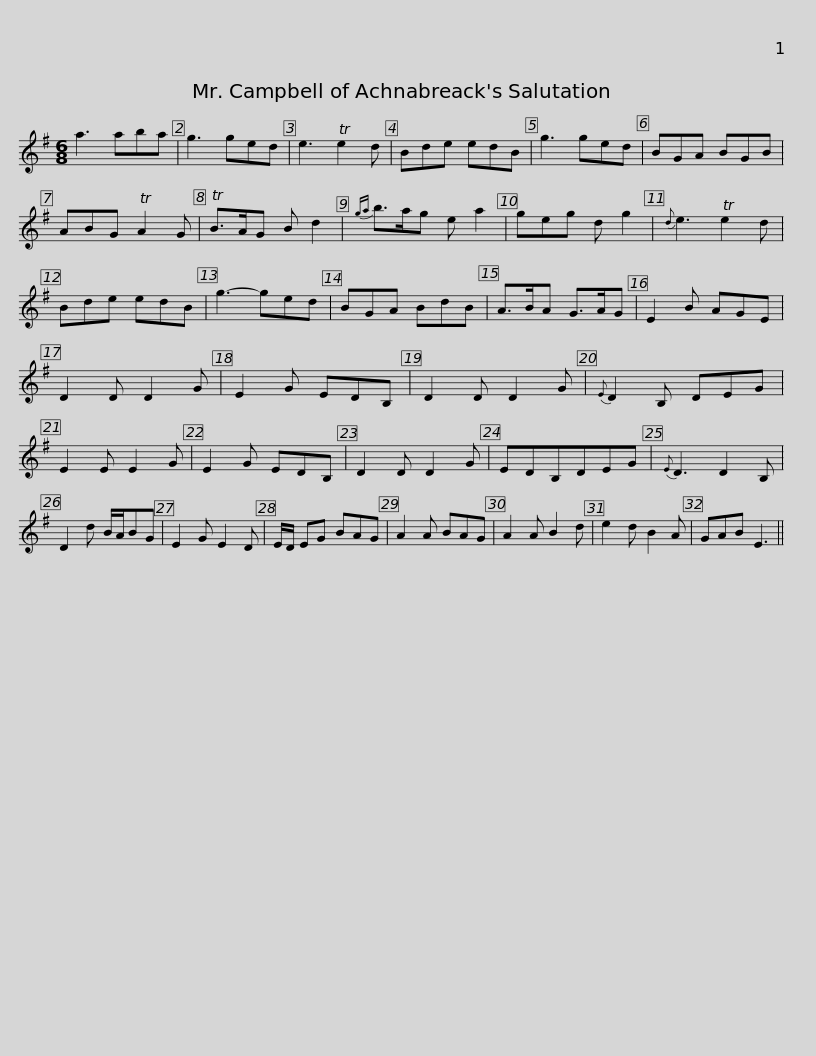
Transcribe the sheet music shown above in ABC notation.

X:1
L:1/8
M:6/8
I:linebreak $
K:Emin
V:1 treble
V:1
 a3 aba | g3 ged | e3 Te2 d | Bde edB | g3 ged | %5
 BGA BGB | ABG TA2 G | TB>AG B d2 |${ga} b>ag e a2 | geg d g2 | %10
{d} e3 Te2 d | Bde edB | g3- ged | BGA BdB | A>BA G>AG | %15
 E2 B AGE |$ D2 D D2 G | E2 G EDB, | D2 D D2 G |{E} D2 B, DEG | %20
 E2 E E2 G | E2 G EDB, | D2 D D2 G | EDB,DEG |${E} D3 D2 B, | %25
 D2 d B/A/BG | E2 G E2 D | E/D/ EG BAG | A2 A BAG | A2 A B2 d | %30
 e2 d B2 A | GAB E3 || %32
